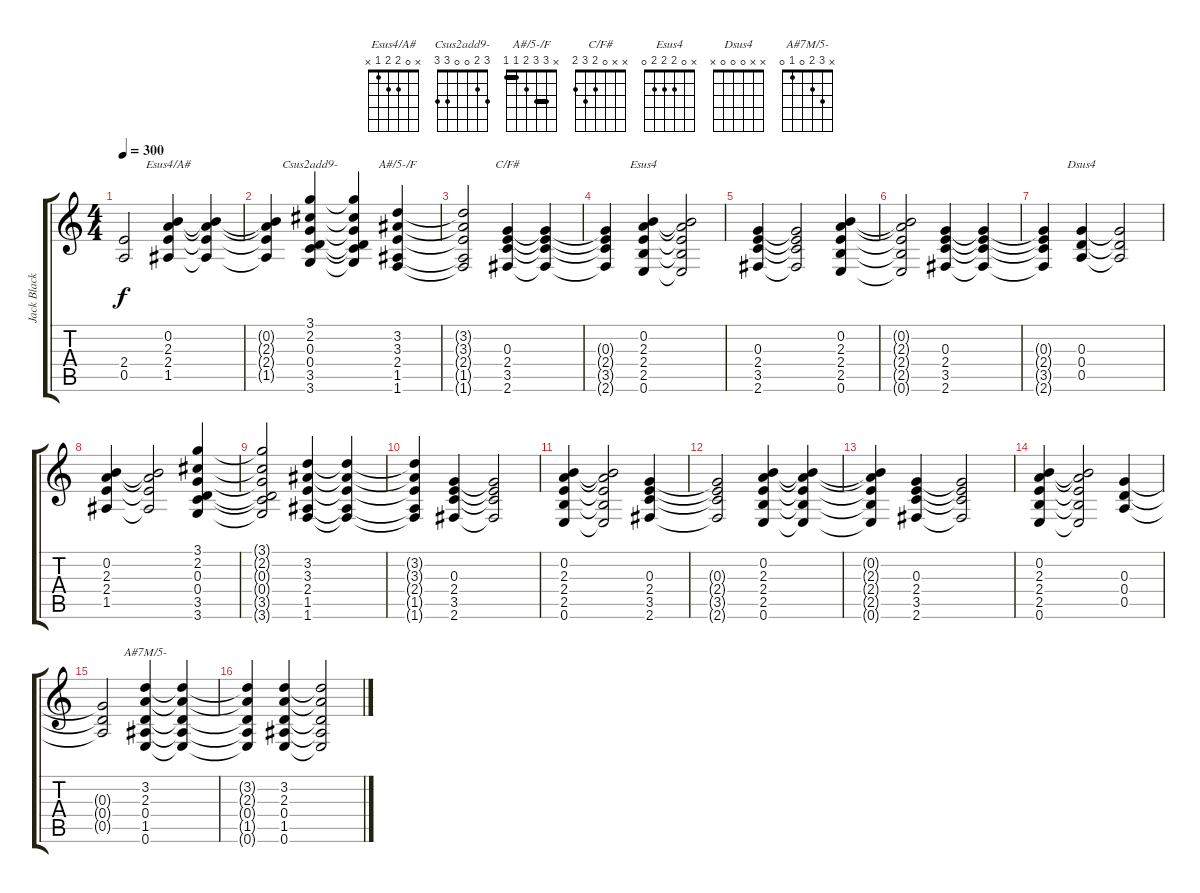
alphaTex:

\track ("Jack Black (Lead Vocals)" "Jack Black") {instrument acousticguitarsteel}
\staff {score tabs}
\tuning (E4 B3 G3 D3 A2 E2) {hide}
\chord ("Esus4/A#" x 0 2 2 1 x)
\chord ("Csus2add9-" 3 2 0 0 3 3)
\chord ("A#/5-/F" x 3 3 2 1 1) {barre (1 3)}
\chord ("C/F#" x x 0 2 3 2)
\chord ("Esus4" x 0 2 2 2 0)
\chord ("Dsus4" x x 0 0 0 x)
\chord ("A#7M/5-" x 3 2 0 1 0)
\ts (4 4)
\tempo 300
\clef g2
\ks c
(2.4 0.5).2{dy f} (0.2 2.3 2.4 1.5).4{ch "Esus4/A#"} (0.2{t} 2.3{t} 2.4{t} 1.5{t}).4 |
(0.2{t} 2.3{t} 2.4{t} 1.5{t}).4 (3.1 2.2 0.3 0.4 3.5 3.6).4{ch "Csus2add9-"} (3.1{t} 2.2{t} 0.3{t} 0.4{t} 3.5{t} 3.6{t}).4 (3.2 3.3 2.4 1.5 1.6).4{ch "A#/5-/F"} |
(3.2{t} 3.3{t} 2.4{t} 1.5{t} 1.6{t}).2 (0.3 2.4 3.5 2.6).4{ch "C/F#"} (0.3{t} 2.4{t} 3.5{t} 2.6{t}).4 |
(0.3{t} 2.4{t} 3.5{t} 2.6{t}).4 (0.2 2.3 2.4 2.5 0.6).4{ch "Esus4"} (0.2{t} 2.3{t} 2.4{t} 2.5{t} 0.6{t}).2 |
(0.3 2.4 3.5 2.6).4 (0.3{t} 2.4{t} 3.5{t} 2.6{t}).2 (0.2 2.3 2.4 2.5 0.6).4 |
(0.2{t} 2.3{t} 2.4{t} 2.5{t} 0.6{t}).2 (0.3 2.4 3.5 2.6).4 (0.3{t} 2.4{t} 3.5{t} 2.6{t}).4 |
(0.3{t} 2.4{t} 3.5{t} 2.6{t}).4 (0.3 0.4 0.5).4{ch "Dsus4"} (0.3{t} 0.4{t} 0.5{t}).2 |
(0.2 2.3 2.4 1.5).4 (0.2{t} 2.3{t} 2.4{t} 1.5{t}).2 (3.1 2.2 0.3 0.4 3.5 3.6).4 |
(3.1{t} 2.2{t} 0.3{t} 0.4{t} 3.5{t} 3.6{t}).2 (3.2 3.3 2.4 1.5 1.6).4 (3.2{t} 3.3{t} 2.4{t} 1.5{t} 1.6{t}).4 |
(3.2{t} 3.3{t} 2.4{t} 1.5{t} 1.6{t}).4 (0.3 2.4 3.5 2.6).4 (0.3{t} 2.4{t} 3.5{t} 2.6{t}).2 |
(0.2 2.3 2.4 2.5 0.6).4 (0.2{t} 2.3{t} 2.4{t} 2.5{t} 0.6{t}).2 (0.3 2.4 3.5 2.6).4 |
(0.3{t} 2.4{t} 3.5{t} 2.6{t}).2 (0.2 2.3 2.4 2.5 0.6).4 (0.2{t} 2.3{t} 2.4{t} 2.5{t} 0.6{t}).4 |
(0.2{t} 2.3{t} 2.4{t} 2.5{t} 0.6{t}).4 (0.3 2.4 3.5 2.6).4 (0.3{t} 2.4{t} 3.5{t} 2.6{t}).2 |
(0.2 2.3 2.4 2.5 0.6).4 (0.2{t} 2.3{t} 2.4{t} 2.5{t} 0.6{t}).2 (0.3 0.4 0.5).4 |
(0.3{t} 0.4{t} 0.5{t}).2 (3.2 2.3 0.4 1.5 0.6).4{ch "A#7M/5-"} (3.2{t} 2.3{t} 0.4{t} 1.5{t} 0.6{t}).4 |
(3.2{t} 2.3{t} 0.4{t} 1.5{t} 0.6{t}).4 (3.2 2.3 0.4 1.5 0.6).4 (3.2{t} 2.3{t} 0.4{t} 1.5{t} 0.6{t}).2
